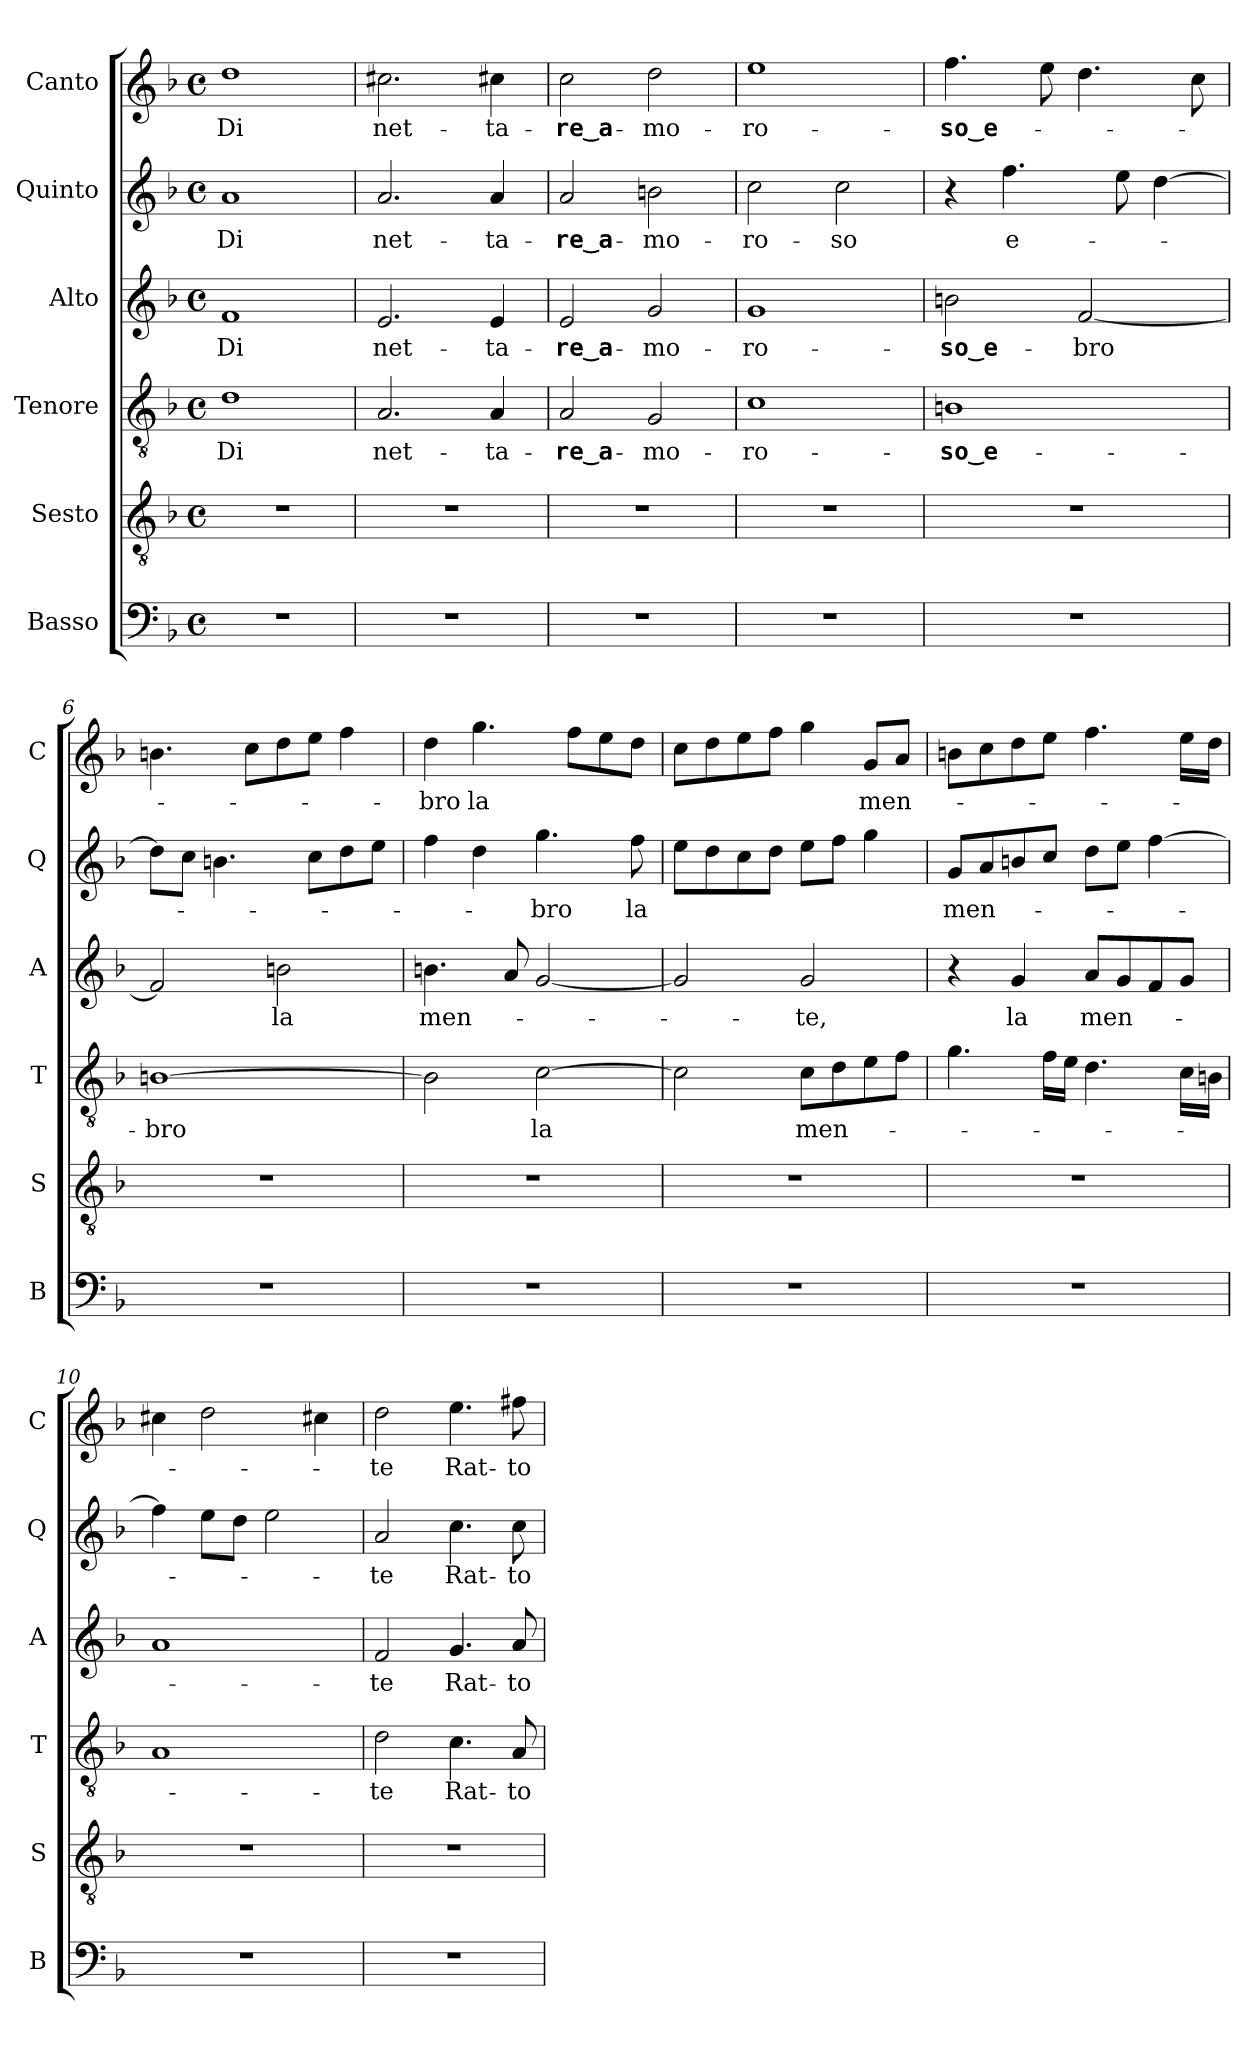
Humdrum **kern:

**kern	**kern	**kern	**text	**kern	**text	**kern	**text	**kern	**text
*part6	*part5	*part4	*part4	*part3	*part3	*part2	*part2	*part1	*part1
*staff6	*staff5	*staff4	*staff4	*staff3	*staff3	*staff2	*staff2	*staff1	*staff1
*I"Basso	*I"Sesto	*I"Tenore	*	*I"Alto	*	*I"Quinto	*	*I"Canto	*
*I'B	*I'S	*I'T	*	*I'A	*	*I'Q	*	*I'C	*
*clefF4	*clefGv2	*clefGv2	*	*clefG2	*	*clefG2	*	*clefG2	*
*k[b-]	*k[b-]	*k[b-]	*	*k[b-]	*	*k[b-]	*	*k[b-]	*
*F:	*F:	*F:	*	*F:	*	*F:	*	*F:	*
*M4/4	*M4/4	*M4/4	*	*M4/4	*	*M4/4	*	*M4/4	*
*met(c)	*met(c)	*met(c)	*	*met(c)	*	*met(c)	*	*met(c)	*
=1	=1	=1	=1	=1	=1	=1	=1	=1	=1
1r	1r	1d	-Di	1f	-Di	1a	-Di	1dd	-Di
=2	=2	=2	=2	=2	=2	=2	=2	=2	=2
1r	1r	2.A	net-	2.e	net-	2.a	net-	2.cc#X	net-
.	.	4A	ta-	4e	ta-	4a	ta-	4cc#X	ta-
=3	=3	=3	=3	=3	=3	=3	=3	=3	=3
1r	1r	2A	re_a-	2e	re_a-	2a	re_a-	2cc	re_a-
.	.	2G	mo-	2g	mo-	2bn	mo-	2dd	mo-
=4	=4	=4	=4	=4	=4	=4	=4	=4	=4
1r	1r	1c	ro-	1g	ro-	2cc	ro-	1ee	ro-
.	.	.	.	.	.	2cc	-so	.	.
=5	=5	=5	=5	=5	=5	=5	=5	=5	=5
1r	1r	1Bn	so_e-	2bn	so_e-	4r	.	4.ff	so_e-
.	.	.	.	.	.	4.ff	e-	.	.
.	.	.	.	.	.	.	.	8ee	.
.	.	.	.	[2f	-bro	.	.	4.dd	.
.	.	.	.	.	.	8ee	.	.	.
.	.	.	.	.	.	[4dd	.	.	.
.	.	.	.	.	.	.	.	8cc	.
=6	=6	=6	=6	=6	=6	=6	=6	=6	=6
1r	1r	[1Bn	-bro	2f]	.	8ddL]	.	4.b	.
.	.	.	.	.	.	8ccJ	.	.	.
.	.	.	.	.	.	4.b	.	.	.
.	.	.	.	.	.	.	.	8ccL	.
.	.	.	.	2bn	-la	.	.	8dd	.
.	.	.	.	.	.	8ccL	.	8eeJ	.
.	.	.	.	.	.	8dd	.	4ff	.
.	.	.	.	.	.	8eeJ	.	.	.
=7	=7	=7	=7	=7	=7	=7	=7	=7	=7
1r	1r	2B]	.	4.bn	men-	4ff	.	4dd	-bro
.	.	.	.	.	.	4dd	.	4.gg	-la
.	.	.	.	8a	.	.	.	.	.
.	.	[2c	-la	[2g	.	4.gg	-bro	.	.
.	.	.	.	.	.	.	.	8ffL	.
.	.	.	.	.	.	.	.	8ee	.
.	.	.	.	.	.	8ff	-la	8ddJ	.
=8	=8	=8	=8	=8	=8	=8	=8	=8	=8
1r	1r	2c]	.	2g]	.	8eeL	.	8ccL	.
.	.	.	.	.	.	8dd	.	8dd	.
.	.	.	.	.	.	8cc	.	8ee	.
.	.	.	.	.	.	8ddJ	.	8ffJ	.
.	.	8cL	men-	2g	-te,	8eeL	.	4gg	.
.	.	8d	.	.	.	8ffJ	.	.	.
.	.	8e	.	.	.	4gg	.	8gL	men-
.	.	8fJ	.	.	.	.	.	8aJ	.
=9	=9	=9	=9	=9	=9	=9	=9	=9	=9
1r	1r	4.g	.	4r	.	8gL	men-	8bL	.
.	.	.	.	.	.	8a	.	8cc	.
.	.	.	.	4g	-la	8b	.	8dd	.
.	.	16fLL	.	.	.	8ccJ	.	8eeJ	.
.	.	16eJJ	.	.	.	.	.	.	.
.	.	4.d	.	8aL	men-	8ddL	.	4.ff	.
.	.	.	.	8g	.	8eeJ	.	.	.
.	.	.	.	8f	.	[4ff	.	.	.
.	.	16cLL	.	8gJ	.	.	.	16eeLL	.
.	.	16BnJJ	.	.	.	.	.	16ddJJ	.
=10	=10	=10	=10	=10	=10	=10	=10	=10	=10
1r	1r	1A	.	1a	.	4ff]	.	4cc#X	.
.	.	.	.	.	.	8eeL	.	2dd	.
.	.	.	.	.	.	8ddJ	.	.	.
.	.	.	.	.	.	2ee	.	.	.
.	.	.	.	.	.	.	.	4cc#X	.
=11	=11	=11	=11	=11	=11	=11	=11	=11	=11
1r	1r	2d	-te	2f	-te	2a	-te	2dd	-te
.	.	4.c	Rat-	4.g	Rat-	4.cc	Rat-	4.ee	Rat-
.	.	8A	-to	8a	-to	8cc	-to	8ff#X	-to
=	=	=	=	=	=	=	=	=	=
*-	*-	*-	*-	*-	*-	*-	*-	*-	*-
